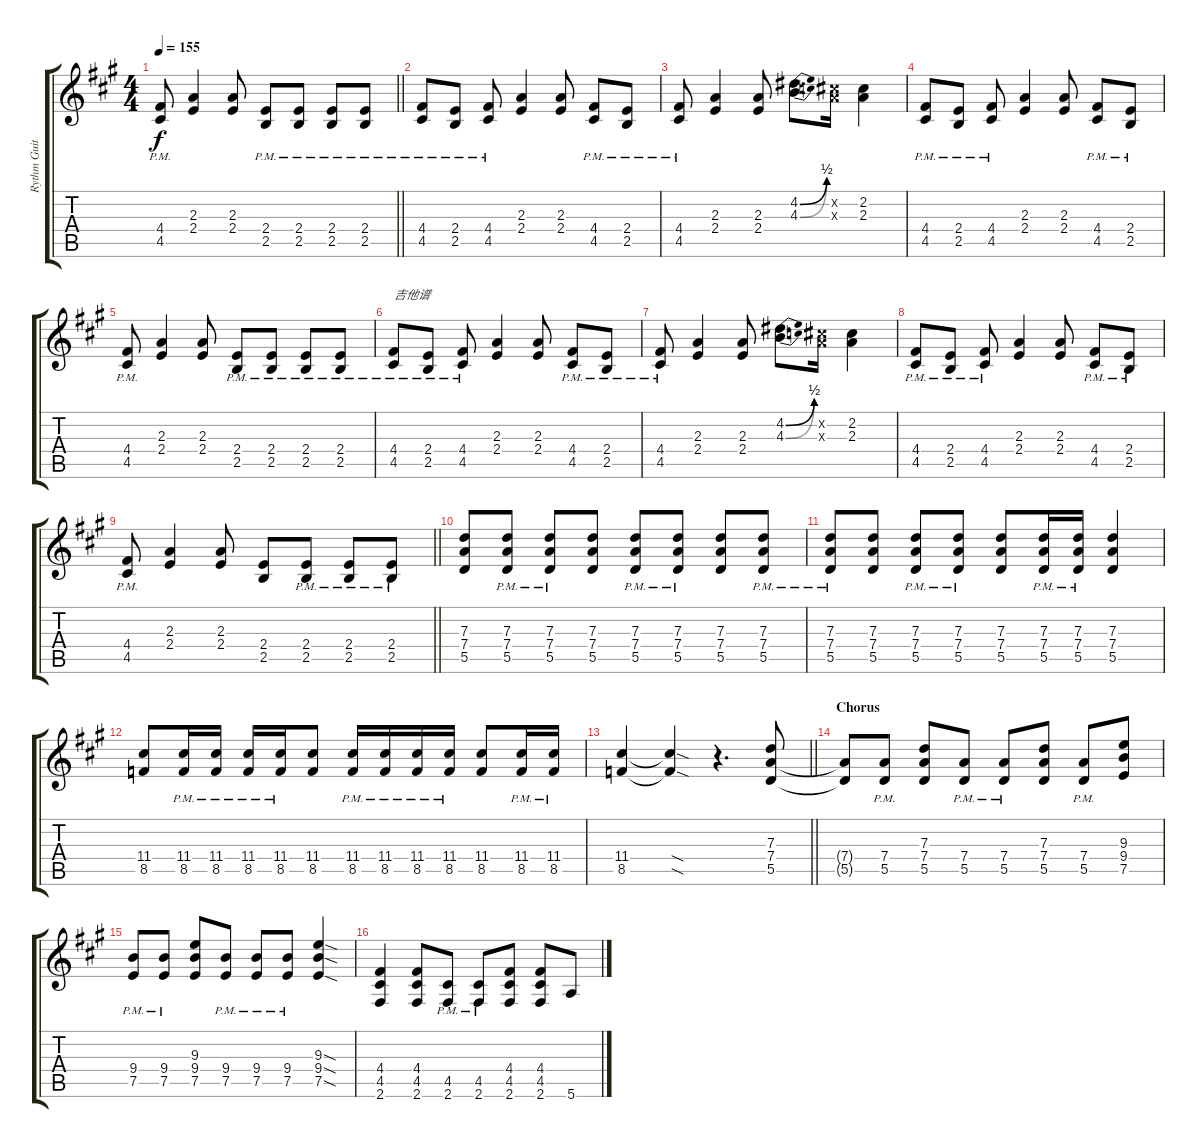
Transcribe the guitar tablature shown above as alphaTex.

\track ("Rythm Guitar" "Rythm Guit") {instrument overdrivenguitar}
\staff {score tabs}
\tuning (E4 B3 G3 D3 A2 E2) {hide}
\ts (4 4)
\tempo 155
\clef g2
\barLineRight lightlight
\ks a
(4.4{pm} 4.5{pm}).8{dy f} (2.3 2.4).4 (2.3 2.4).8 (2.4{pm} 2.5{pm}).8 (2.4{pm} 2.5{pm}).8 (2.4{pm} 2.5{pm}).8 (2.4{pm} 2.5{pm}).8 |
(4.4{pm} 4.5{pm}).8 (2.4{pm} 2.5{pm}).8 (4.4{pm} 4.5{pm}).8 (2.3 2.4).4 (2.3 2.4).8 (4.4{pm} 4.5{pm}).8 (2.4{pm} 2.5{pm}).8 |
(4.4{pm} 4.5{pm}).8 (2.3 2.4).4 (2.3 2.4).8 (4.2{be (bend 0 0 60 2)} 4.3{be (bend 0 0 60 2)}).8{d} (2.2{x} 2.3{x}).16 (2.2 2.3).4 |
(4.4{pm} 4.5{pm}).8 (2.4{pm} 2.5{pm}).8 (4.4{pm} 4.5{pm}).8 (2.3 2.4).4 (2.3 2.4).8 (4.4{pm} 4.5{pm}).8 (2.4{pm} 2.5{pm}).8 |
(4.4{pm} 4.5{pm}).8 (2.3 2.4).4 (2.3 2.4).8 (2.4{pm} 2.5{pm}).8 (2.4{pm} 2.5{pm}).8 (2.4{pm} 2.5{pm}).8 (2.4{pm} 2.5{pm}).8 |
(4.4{pm} 4.5{pm}).8{txt "吉他谱"} (2.4{pm} 2.5{pm}).8 (4.4{pm} 4.5{pm}).8 (2.3 2.4).4 (2.3 2.4).8 (4.4{pm} 4.5{pm}).8 (2.4{pm} 2.5{pm}).8 |
(4.4{pm} 4.5{pm}).8 (2.3 2.4).4 (2.3 2.4).8 (4.2{be (bend 0 0 60 2)} 4.3{be (bend 0 0 60 2)}).8{d} (2.2{x} 2.3{x}).16 (2.2 2.3).4 |
(4.4{pm} 4.5{pm}).8 (2.4{pm} 2.5{pm}).8 (4.4{pm} 4.5{pm}).8 (2.3 2.4).4 (2.3 2.4).8 (4.4{pm} 4.5{pm}).8 (2.4{pm} 2.5{pm}).8 |
\barLineRight lightlight
(4.4{pm} 4.5{pm}).8 (2.3 2.4).4 (2.3 2.4).8 (2.4 2.5).8 (2.4{pm} 2.5{pm}).8 (2.4{pm} 2.5{pm}).8 (2.4{pm} 2.5{pm}).8 |
(7.3 7.4 5.5).8 (7.3{pm} 7.4{pm} 5.5{pm}).8 (7.3{pm} 7.4{pm} 5.5{pm}).8 (7.3 7.4 5.5).8 (7.3{pm} 7.4{pm} 5.5{pm}).8 (7.3{pm} 7.4{pm} 5.5{pm}).8 (7.3 7.4 5.5).8 (7.3{pm} 7.4{pm} 5.5{pm}).8 |
(7.3{pm} 7.4{pm} 5.5{pm}).8 (7.3 7.4 5.5).8 (7.3{pm} 7.4{pm} 5.5{pm}).8 (7.3{pm} 7.4{pm} 5.5{pm}).8 (7.3 7.4 5.5).8 (7.3{pm} 7.4{pm} 5.5{pm}).16 (7.3{pm} 7.4{pm} 5.5{pm}).16 (7.3 7.4 5.5).4 |
(11.4 8.5).8 (11.4{pm} 8.5{pm}).16 (11.4{pm} 8.5{pm}).16 (11.4{pm} 8.5{pm}).16 (11.4{pm} 8.5{pm}).16 (11.4 8.5).8 (11.4{pm} 8.5{pm}).16 (11.4{pm} 8.5{pm}).16 (11.4{pm} 8.5{pm}).16 (11.4{pm} 8.5{pm}).16 (11.4 8.5).8 (11.4{pm} 8.5{pm}).16 (11.4{pm} 8.5{pm}).16 |
\barLineRight lightlight
(11.4 8.5).4 (11.4{sod t} 8.5{sod t}).4 r.4{d} (7.3 7.4 5.5).8 |
\section ("" "Chorus")
(7.4{t} 5.5{t}).8 (7.4{pm} 5.5{pm}).8 (7.3 7.4 5.5).8 (7.4{pm} 5.5{pm}).8 (7.4{pm} 5.5{pm}).8 (7.3 7.4 5.5).8 (7.4{pm} 5.5{pm}).8 (9.3 9.4 7.5).8 |
(9.4{pm} 7.5{pm}).8 (9.4{pm} 7.5{pm}).8 (9.3 9.4 7.5).8 (9.4{pm} 7.5{pm}).8 (9.4{pm} 7.5{pm}).8 (9.4{pm} 7.5{pm}).8 (9.3{sod} 9.4{sod} 7.5{sod}).4 |
(4.4 4.5 2.6).4 (4.4 4.5 2.6).8 (4.5{pm} 2.6{pm}).8 (4.5{pm} 2.6{pm}).8 (4.4 4.5 2.6).8 (4.4 4.5 2.6).8 5.6.8
